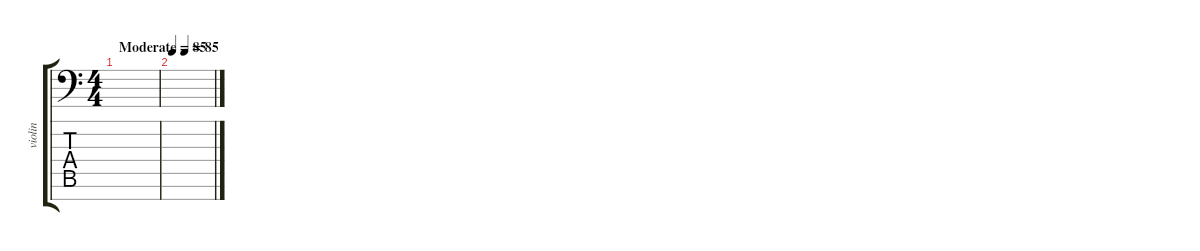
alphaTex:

\track ("violin" "violin") {instrument overdrivenguitar}
\staff {score tabs}
\tuning (E4 B3 G3 D3 A2 E2 C-1) {hide}
\ts (4 4)
\tempo (85 "Moderate")
\clef f4
\ks c
|
\tempo 85
